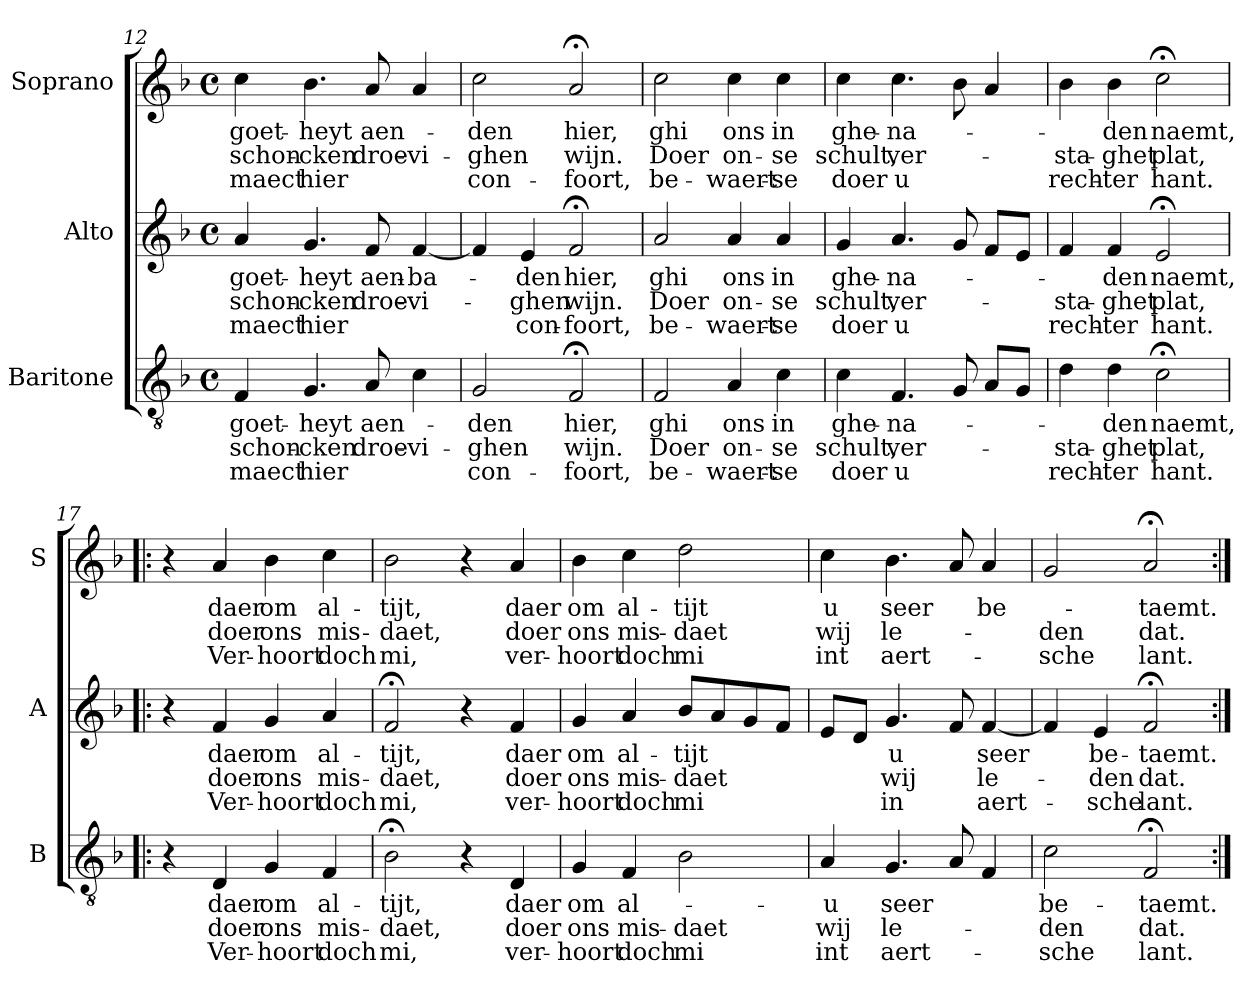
**kern	**text	**text	**text	**kern	**text	**text	**text	**kern	**text	**text	**text
*part3	*part3	*part3	*part3	*part2	*part2	*part2	*part2	*part1	*part1	*part1	*part1
*staff3	*staff3	*staff3	*staff3	*staff2	*staff2	*staff2	*staff2	*staff1	*staff1	*staff1	*staff1
*I"Baritone	*	*	*	*I"Alto	*	*	*	*I"Soprano	*	*	*
*I'B	*	*	*	*I'A	*	*	*	*I'S	*	*	*
!!LO:PB:g=z
*clefGv2	*	*	*	*clefG2	*	*	*	*clefG2	*	*	*
*k[b-]	*	*	*	*k[b-]	*	*	*	*k[b-]	*	*	*
*F:	*	*	*	*F:	*	*	*	*F:	*	*	*
*M4/4	*	*	*	*M4/4	*	*	*	*M4/4	*	*	*
*met(c)	*	*	*	*met(c)	*	*	*	*met(c)	*	*	*
=12	=12	=12	=12	=12	=12	=12	=12	=12	=12	=12	=12
!	!LO:LY:b	!LO:LY:b	!LO:LY:b	!	!LO:LY:b	!LO:LY:b	!LO:LY:b	!	!LO:LY:b	!LO:LY:b	!LO:LY:b
4F/	goet-	-schon-	maect	4a/	goet-	-schon-	maect	4cc\	goet-	-schon-	maect
!	!LO:LY:b	!LO:LY:b	!LO:LY:b	!	!LO:LY:b	!LO:LY:b	!LO:LY:b	!	!LO:LY:b	!LO:LY:b	!LO:LY:b
4.G/	-heyt	-cken	hier	4.g/	-heyt	-cken	hier	4.b-\	-heyt	-cken	hier
!	!LO:LY:b	!LO:LY:b	!	!	!LO:LY:b	!LO:LY:b	!	!	!LO:LY:b	!LO:LY:b	!
8A/	aen-	droe-	.	8f/	aen-	droe-	.	8a/	aen-	droe-	.
!	!	!LO:LY:b	!	!	!LO:LY:b	!LO:LY:b	!	!	!	!LO:LY:b	!
4c\	.	-vi-	.	[4f/	-ba-	-vi-	.	4a/	.	-vi-	.
=13	=13	=13	=13	=13	=13	=13	=13	=13	=13	=13	=13
!	!LO:LY:b	!LO:LY:b	!LO:LY:b	!	!	!	!	!	!LO:LY:b	!LO:LY:b	!LO:LY:b
2G/	-den	-ghen	con-	4f/]	.	.	.	2cc\	-den	-ghen	con-
!	!	!	!	!	!LO:LY:b	!LO:LY:b	!LO:LY:b	!	!	!	!
.	.	.	.	4e/	-den	-ghen	con-	.	.	.	.
!	!LO:LY:b	!LO:LY:b	!LO:LY:b	!	!LO:LY:b	!LO:LY:b	!LO:LY:b	!	!LO:LY:b	!LO:LY:b	!LO:LY:b
2F;</	hier,	wijn.	-foort,	2f;</	hier,	wijn.	-foort,	2a;</	hier,	wijn.	-foort,
=14	=14	=14	=14	=14	=14	=14	=14	=14	=14	=14	=14
!	!LO:LY:b	!LO:LY:b	!LO:LY:b	!	!LO:LY:b	!LO:LY:b	!LO:LY:b	!	!LO:LY:b	!LO:LY:b	!LO:LY:b
2F/	ghi	Doer	be-	2a/	ghi	Doer	be-	2cc\	ghi	Doer	be-
!	!LO:LY:b	!LO:LY:b	!LO:LY:b	!	!LO:LY:b	!LO:LY:b	!LO:LY:b	!	!LO:LY:b	!LO:LY:b	!LO:LY:b
4A/	ons	on-	-waert-	4a/	ons	on-	-waert-	4cc\	ons	on-	-waert-
!	!LO:LY:b	!LO:LY:b	!LO:LY:b	!	!LO:LY:b	!LO:LY:b	!LO:LY:b	!	!LO:LY:b	!LO:LY:b	!LO:LY:b
4c\	in	-se	-se	4a/	in	-se	-se	4cc\	in	-se	-se
=15	=15	=15	=15	=15	=15	=15	=15	=15	=15	=15	=15
!	!LO:LY:b	!LO:LY:b	!LO:LY:b	!	!LO:LY:b	!LO:LY:b	!LO:LY:b	!	!LO:LY:b	!LO:LY:b	!LO:LY:b
4c\	ghe-	schult,	doer	4g/	ghe-	schult,	doer	4cc\	ghe-	schult,	doer
!	!LO:LY:b	!LO:LY:b	!LO:LY:b	!	!LO:LY:b	!LO:LY:b	!LO:LY:b	!	!LO:LY:b	!LO:LY:b	!LO:LY:b
4.F/	-na-	ver-	u	4.a/	-na-	ver-	u	4.cc\	-na-	ver-	u
8G/	.	.	.	8g/	.	.	.	8b-\	.	.	.
8A/L	.	.	.	8f/L	.	.	.	4a/	.	.	.
8G/J	.	.	.	8e/J	.	.	.	.	.	.	.
=16	=16	=16	=16	=16	=16	=16	=16	=16	=16	=16	=16
!	!	!LO:LY:b	!LO:LY:b	!	!	!LO:LY:b	!LO:LY:b	!	!	!LO:LY:b	!LO:LY:b
4d\	.	-sta-	rech-	4f/	.	-sta-	rech-	4b-\	.	-sta-	rech-
!	!LO:LY:b	!LO:LY:b	!LO:LY:b	!	!LO:LY:b	!LO:LY:b	!LO:LY:b	!	!LO:LY:b	!LO:LY:b	!LO:LY:b
4d\	-den	-ghet	-ter	4f/	-den	-ghet	-ter	4b-\	-den	-ghet	-ter
!	!LO:LY:b	!LO:LY:b	!LO:LY:b	!	!LO:LY:b	!LO:LY:b	!LO:LY:b	!	!LO:LY:b	!LO:LY:b	!LO:LY:b
2c;<\	naemt,	plat,	hant.	2e;</	naemt,	plat,	hant.	2cc;<\	naemt,	plat,	hant.
!!LO:LB:g=z
=17!|:	=17!|:	=17!|:	=17!|:	=17!|:	=17!|:	=17!|:	=17!|:	=17!|:	=17!|:	=17!|:	=17!|:
4r	.	.	.	4r	.	.	.	4r	.	.	.
!	!LO:LY:b	!LO:LY:b	!LO:LY:b	!	!LO:LY:b	!LO:LY:b	!LO:LY:b	!	!LO:LY:b	!LO:LY:b	!LO:LY:b
4D/	daer	doer	Ver-	4f/	daer	doer	Ver-	4a/	daer	doer	Ver-
!	!LO:LY:b	!LO:LY:b	!LO:LY:b	!	!LO:LY:b	!LO:LY:b	!LO:LY:b	!	!LO:LY:b	!LO:LY:b	!LO:LY:b
4G/	om	ons	-hoort	4g/	om	ons	-hoort	4b-\	om	ons	-hoort
!	!LO:LY:b	!LO:LY:b	!LO:LY:b	!	!LO:LY:b	!LO:LY:b	!LO:LY:b	!	!LO:LY:b	!LO:LY:b	!LO:LY:b
4F/	al-	mis-	doch	4a/	al-	mis-	doch	4cc\	al-	mis-	doch
=18	=18	=18	=18	=18	=18	=18	=18	=18	=18	=18	=18
!	!LO:LY:b	!LO:LY:b	!LO:LY:b	!	!LO:LY:b	!LO:LY:b	!LO:LY:b	!	!LO:LY:b	!LO:LY:b	!LO:LY:b
2B-;<\	-tijt,	-daet,	mi,	2f;</	-tijt,	-daet,	mi,	2b-\	-tijt,	-daet,	mi,
4r	.	.	.	4r	.	.	.	4r	.	.	.
!	!LO:LY:b	!LO:LY:b	!LO:LY:b	!	!LO:LY:b	!LO:LY:b	!LO:LY:b	!	!LO:LY:b	!LO:LY:b	!LO:LY:b
4D/	daer	doer	ver-	4f/	daer	doer	ver-	4a/	daer	doer	ver-
=19	=19	=19	=19	=19	=19	=19	=19	=19	=19	=19	=19
!	!LO:LY:b	!LO:LY:b	!LO:LY:b	!	!LO:LY:b	!LO:LY:b	!LO:LY:b	!	!LO:LY:b	!LO:LY:b	!LO:LY:b
4G/	om	ons	-hoort	4g/	om	ons	-hoort	4b-\	om	ons	-hoort
!	!LO:LY:b	!LO:LY:b	!LO:LY:b	!	!LO:LY:b	!LO:LY:b	!LO:LY:b	!	!LO:LY:b	!LO:LY:b	!LO:LY:b
4F/	al-	mis-	doch	4a/	al-	mis-	doch	4cc\	al-	mis-	doch
!	!	!LO:LY:b	!LO:LY:b	!	!LO:LY:b	!LO:LY:b	!LO:LY:b	!	!LO:LY:b	!LO:LY:b	!LO:LY:b
2B-\	.	-daet	mi	8b-/L	-tijt	-daet	mi	2dd\	-tijt	-daet	mi
.	.	.	.	8a/	.	.	.	.	.	.	.
.	.	.	.	8g/	.	.	.	.	.	.	.
.	.	.	.	8f/J	.	.	.	.	.	.	.
=20	=20	=20	=20	=20	=20	=20	=20	=20	=20	=20	=20
!	!LO:LY:b	!LO:LY:b	!LO:LY:b	!	!	!	!	!	!LO:LY:b	!LO:LY:b	!LO:LY:b
4A/	u	wij	int	8e/L	.	.	.	4cc\	u	wij	int
.	.	.	.	8d/J	.	.	.	.	.	.	.
!	!LO:LY:b	!LO:LY:b	!LO:LY:b	!	!LO:LY:b	!LO:LY:b	!LO:LY:b	!	!LO:LY:b	!LO:LY:b	!LO:LY:b
4.G/	seer	le-	aert-	4.g/	u	wij	in	4.b-\	seer	le-	aert-
8A/	.	.	.	8f/	.	.	.	8a/	.	.	.
!	!	!	!	!	!LO:LY:b	!LO:LY:b	!LO:LY:b	!	!LO:LY:b	!	!
4F/	.	.	.	[4f/	seer	le-	aert-	4a/	be-	.	.
=21	=21	=21	=21	=21	=21	=21	=21	=21	=21	=21	=21
!	!LO:LY:b	!LO:LY:b	!LO:LY:b	!	!	!	!	!	!	!LO:LY:b	!LO:LY:b
2c\	be-	-den	-sche	4f/]	.	.	.	2g/	.	-den	-sche
!	!	!	!	!	!LO:LY:b	!LO:LY:b	!LO:LY:b	!	!	!	!
.	.	.	.	4e/	be-	-den	-sche	.	.	.	.
!	!LO:LY:b	!LO:LY:b	!LO:LY:b	!	!LO:LY:b	!LO:LY:b	!LO:LY:b	!	!LO:LY:b	!LO:LY:b	!LO:LY:b
2F;</	-taemt.	dat.	lant.	2f;</	-taemt.	dat.	lant.	2a;</	-taemt.	dat.	lant.
=:|!	=:|!	=:|!	=:|!	=:|!	=:|!	=:|!	=:|!	=:|!	=:|!	=:|!	=:|!
*-	*-	*-	*-	*-	*-	*-	*-	*-	*-	*-	*-
